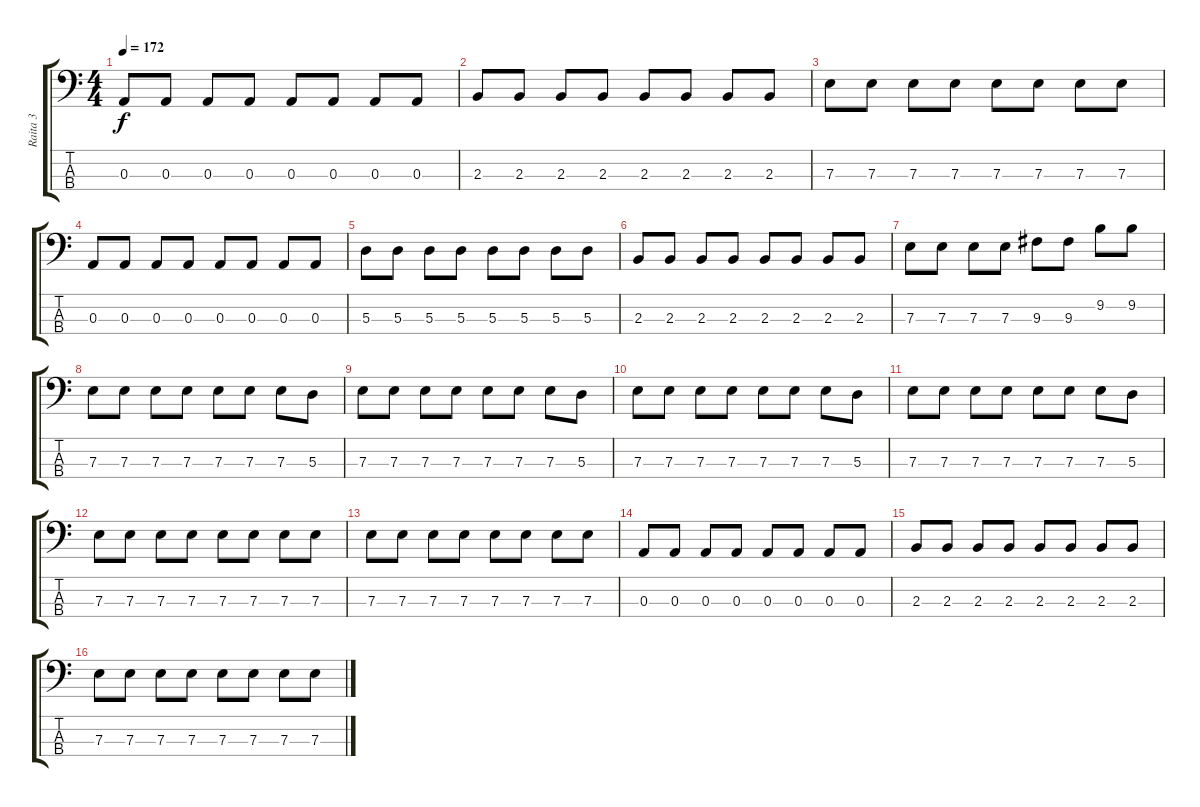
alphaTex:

\track ("Raita 3" "Raita 3") {instrument electricbassfinger}
\staff {score tabs}
\tuning (G2 D2 A1 E1) {hide}
\ts (4 4)
\tempo 172
\clef f4
\ks c
0.3.8{dy f} 0.3.8 0.3.8 0.3.8 0.3.8 0.3.8 0.3.8 0.3.8 |
2.3.8 2.3.8 2.3.8 2.3.8 2.3.8 2.3.8 2.3.8 2.3.8 |
7.3.8 7.3.8 7.3.8 7.3.8 7.3.8 7.3.8 7.3.8 7.3.8 |
0.3.8 0.3.8 0.3.8 0.3.8 0.3.8 0.3.8 0.3.8 0.3.8 |
5.3.8 5.3.8 5.3.8 5.3.8 5.3.8 5.3.8 5.3.8 5.3.8 |
2.3.8 2.3.8 2.3.8 2.3.8 2.3.8 2.3.8 2.3.8 2.3.8 |
7.3.8 7.3.8 7.3.8 7.3.8 9.3.8 9.3.8 9.2.8 9.2.8 |
7.3.8 7.3.8 7.3.8 7.3.8 7.3.8 7.3.8 7.3.8 5.3.8 |
7.3.8 7.3.8 7.3.8 7.3.8 7.3.8 7.3.8 7.3.8 5.3.8 |
7.3.8 7.3.8 7.3.8 7.3.8 7.3.8 7.3.8 7.3.8 5.3.8 |
7.3.8 7.3.8 7.3.8 7.3.8 7.3.8 7.3.8 7.3.8 5.3.8 |
7.3.8 7.3.8 7.3.8 7.3.8 7.3.8 7.3.8 7.3.8 7.3.8 |
7.3.8 7.3.8 7.3.8 7.3.8 7.3.8 7.3.8 7.3.8 7.3.8 |
0.3.8 0.3.8 0.3.8 0.3.8 0.3.8 0.3.8 0.3.8 0.3.8 |
2.3.8 2.3.8 2.3.8 2.3.8 2.3.8 2.3.8 2.3.8 2.3.8 |
7.3.8 7.3.8 7.3.8 7.3.8 7.3.8 7.3.8 7.3.8 7.3.8
